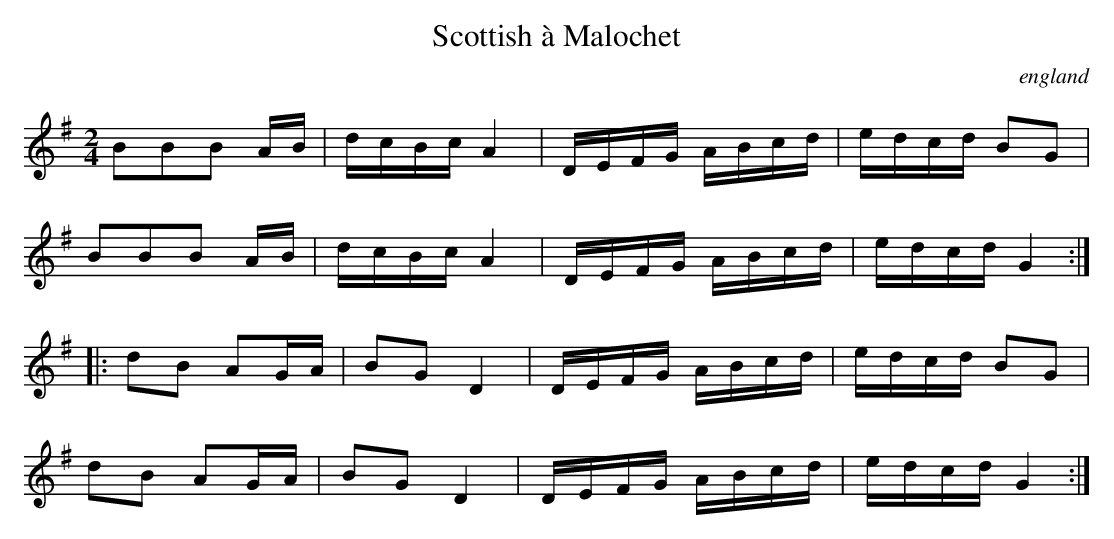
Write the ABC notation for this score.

X:1
T:Scottish à Malochet
O:england
M:2/4
L:1/16
K:G
B2B2B2 AB|dcBcA4|DEFG ABcd|edcd B2G2|
B2B2B2 AB|dcBcA4|DEFG ABcd|edcdG4:|
|:d2B2 A2GA|B2G2D4|DEFG ABcd|edcd B2G2|
d2B2 A2GA|B2G2D4|DEFG ABcd|edcdG4:|
